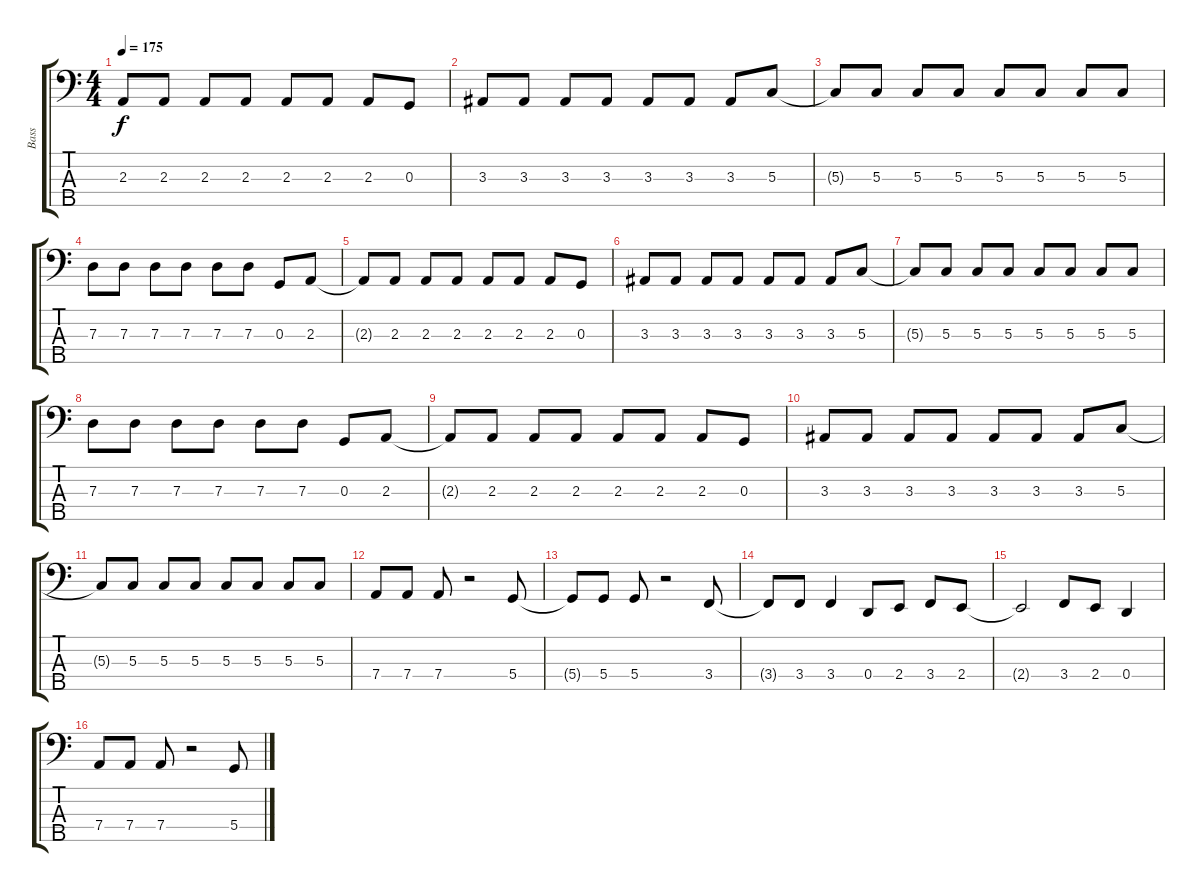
\track ("Bass" "Bass") {instrument electricbasspick}
\staff {score tabs}
\tuning (F2 C2 G1 D1 A0) {hide}
\ts (4 4)
\tempo 175
\clef f4
\ks c
2.3{t}.8{dy f} 2.3.8 2.3.8 2.3.8 2.3.8 2.3.8 2.3.8 0.3.8 |
3.3.8 3.3.8 3.3.8 3.3.8 3.3.8 3.3.8 3.3.8 5.3.8 |
5.3{t}.8 5.3.8 5.3.8 5.3.8 5.3.8 5.3.8 5.3.8 5.3.8 |
7.3.8 7.3.8 7.3.8 7.3.8 7.3.8 7.3.8 0.3.8 2.3.8 |
2.3{t}.8 2.3.8 2.3.8 2.3.8 2.3.8 2.3.8 2.3.8 0.3.8 |
3.3.8 3.3.8 3.3.8 3.3.8 3.3.8 3.3.8 3.3.8 5.3.8 |
5.3{t}.8 5.3.8 5.3.8 5.3.8 5.3.8 5.3.8 5.3.8 5.3.8 |
7.3.8 7.3.8 7.3.8 7.3.8 7.3.8 7.3.8 0.3.8 2.3.8 |
2.3{t}.8 2.3.8 2.3.8 2.3.8 2.3.8 2.3.8 2.3.8 0.3.8 |
3.3.8 3.3.8 3.3.8 3.3.8 3.3.8 3.3.8 3.3.8 5.3.8 |
5.3{t}.8 5.3.8 5.3.8 5.3.8 5.3.8 5.3.8 5.3.8 5.3.8 |
7.4.8 7.4.8 7.4.8 r.2 5.4.8 |
5.4{t}.8 5.4.8 5.4.8 r.2 3.4.8 |
3.4{t}.8 3.4.8 3.4.4 0.4.8 2.4.8 3.4.8 2.4.8 |
2.4{t}.2 3.4.8 2.4.8 0.4.4 |
7.4.8 7.4.8 7.4.8 r.2 5.4.8
